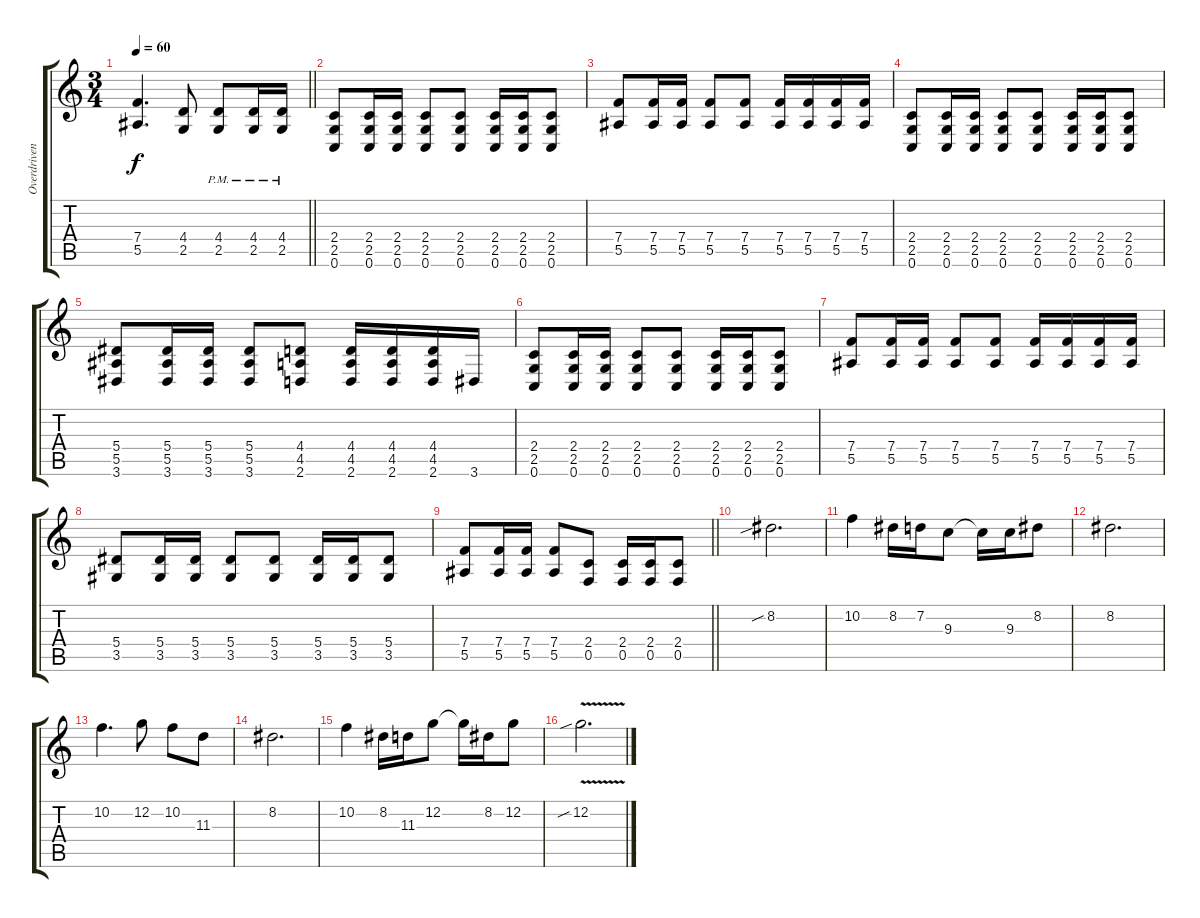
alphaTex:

\track ("Overdriven Guitar 2" "Overdriven") {instrument overdrivenguitar}
\staff {score tabs}
\tuning (C4 G3 Eb3 Bb2 F2 C2) {hide}
\ts (3 4)
\tempo 60
\clef g2
\barLineRight lightlight
\ks c
(7.4 5.5).4{d dy f} (4.4 2.5).8 (4.4{pm} 2.5{pm}).8 (4.4{pm} 2.5{pm}).16 (4.4{pm} 2.5{pm}).16 |
(2.4 2.5 0.6).8 (2.4 2.5 0.6).16 (2.4 2.5 0.6).16 (2.4 2.5 0.6).8 (2.4 2.5 0.6).8 (2.4 2.5 0.6).16 (2.4 2.5 0.6).16 (2.4 2.5 0.6).8 |
(7.4 5.5).8 (7.4 5.5).16 (7.4 5.5).16 (7.4 5.5).8 (7.4 5.5).8 (7.4 5.5).16 (7.4 5.5).16 (7.4 5.5).16 (7.4 5.5).16 |
(2.4 2.5 0.6).8 (2.4 2.5 0.6).16 (2.4 2.5 0.6).16 (2.4 2.5 0.6).8 (2.4 2.5 0.6).8 (2.4 2.5 0.6).16 (2.4 2.5 0.6).16 (2.4 2.5 0.6).8 |
(5.4 5.5 3.6).8 (5.4 5.5 3.6).16 (5.4 5.5 3.6).16 (5.4 5.5 3.6).8 (4.4 4.5 2.6).8 (4.4 4.5 2.6).16 (4.4 4.5 2.6).16 (4.4 4.5 2.6).16 3.6.16 |
(2.4 2.5 0.6).8 (2.4 2.5 0.6).16 (2.4 2.5 0.6).16 (2.4 2.5 0.6).8 (2.4 2.5 0.6).8 (2.4 2.5 0.6).16 (2.4 2.5 0.6).16 (2.4 2.5 0.6).8 |
(7.4 5.5).8 (7.4 5.5).16 (7.4 5.5).16 (7.4 5.5).8 (7.4 5.5).8 (7.4 5.5).16 (7.4 5.5).16 (7.4 5.5).16 (7.4 5.5).16 |
(5.4 3.5).8 (5.4 3.5).16 (5.4 3.5).16 (5.4 3.5).8 (5.4 3.5).8 (5.4 3.5).16 (5.4 3.5).16 (5.4 3.5).8 |
\barLineRight lightlight
(7.4 5.5).8 (7.4 5.5).16 (7.4 5.5).16 (7.4 5.5).8 (2.4 0.5).8 (2.4 0.5).16 (2.4 0.5).16 (2.4 0.5).8 |
8.2{sib}.2{d} |
10.2.4 8.2.16 7.2.16 9.3.8 9.3{t}.16 9.3.16 8.2.8 |
8.2.2{d} |
10.2.4{d} 12.2.8 10.2.8 11.3.8 |
8.2.2{d} |
10.2.4 8.2.16 11.3.16 12.2.8 12.2{t}.16 8.2.16 12.2.8 |
12.2{v sib}.2{d}
